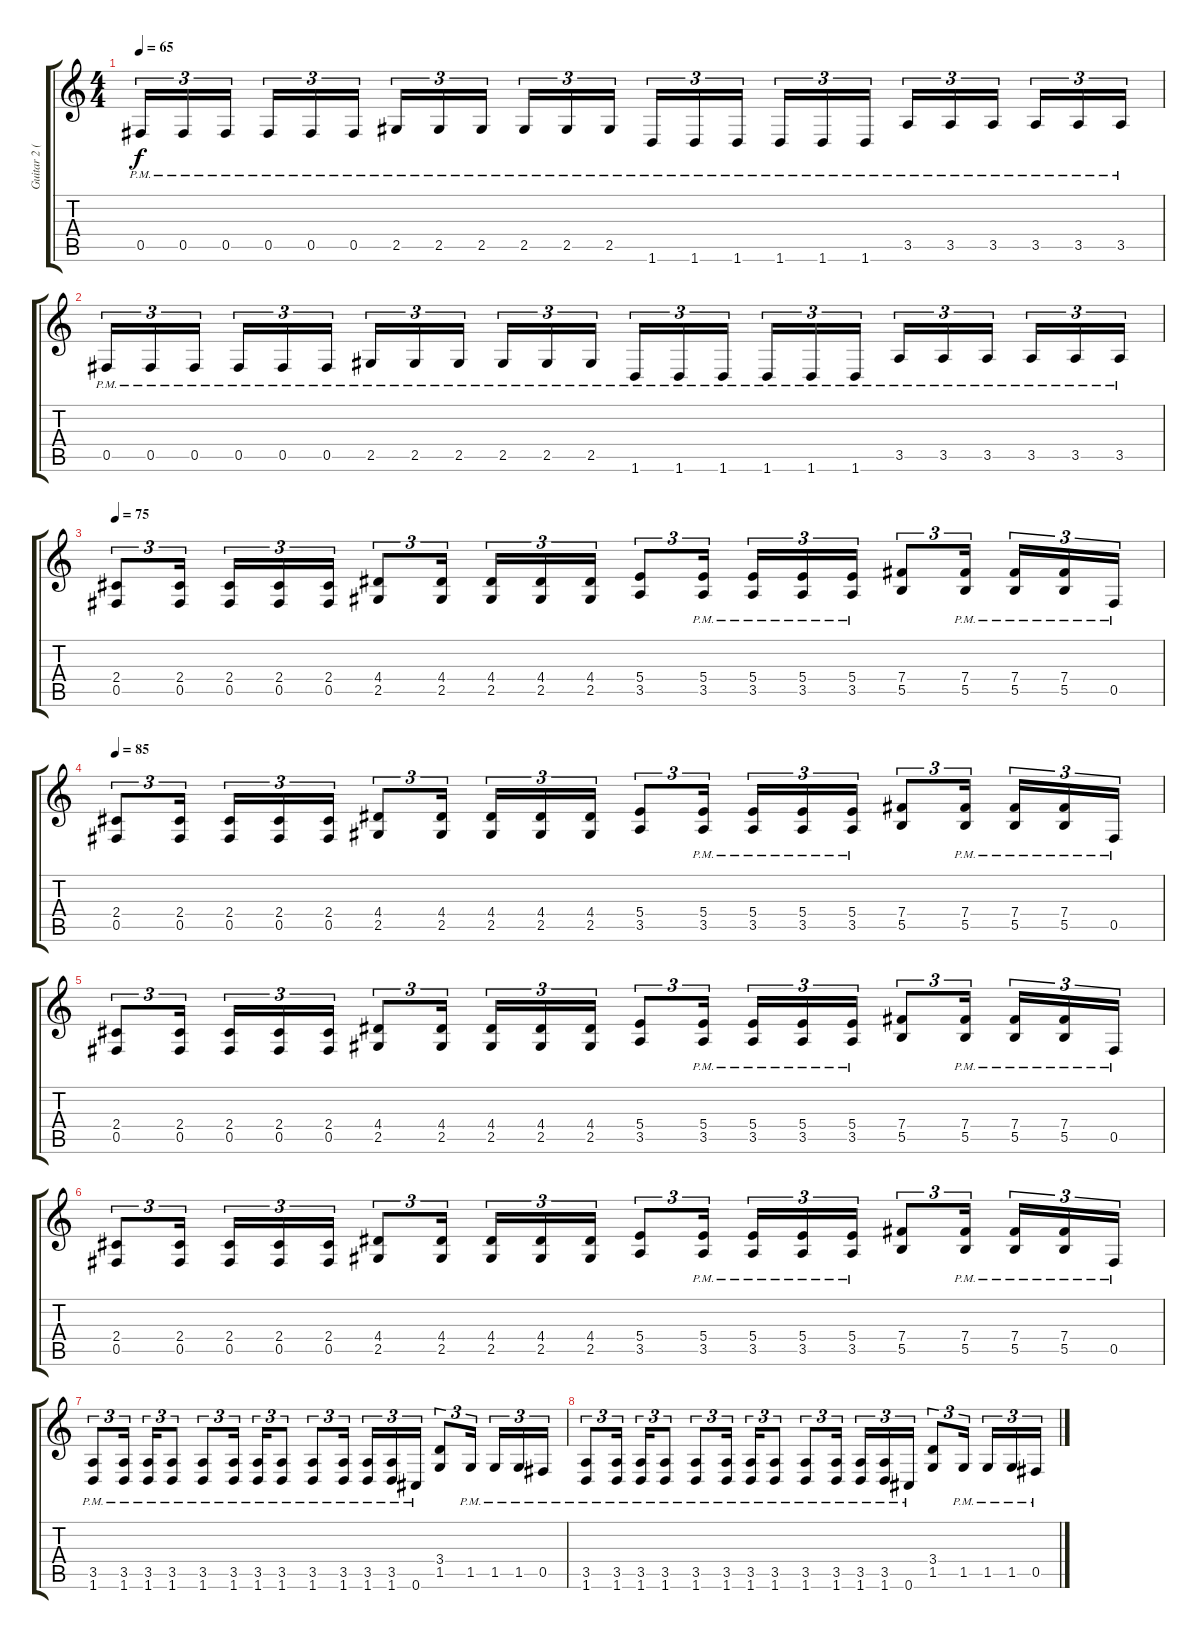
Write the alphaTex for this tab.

\track ("Guitar 2 (Distortion)" "Guitar 2 (") {instrument distortionguitar}
\staff {score tabs}
\tuning (Db4 Ab3 E3 B2 Gb2 Db2) {hide}
\ts (4 4)
\tempo 65
\clef g2
\ks c
0.5{pm}.16{tu (3 2) dy f} 0.5{pm}.16{tu (3 2)} 0.5{pm}.16{tu (3 2)} 0.5{pm}.16{tu (3 2)} 0.5{pm}.16{tu (3 2)} 0.5{pm}.16{tu (3 2)} 2.5{pm}.16{tu (3 2)} 2.5{pm}.16{tu (3 2)} 2.5{pm}.16{tu (3 2)} 2.5{pm}.16{tu (3 2)} 2.5{pm}.16{tu (3 2)} 2.5{pm}.16{tu (3 2)} 1.6{pm}.16{tu (3 2)} 1.6{pm}.16{tu (3 2)} 1.6{pm}.16{tu (3 2)} 1.6{pm}.16{tu (3 2)} 1.6{pm}.16{tu (3 2)} 1.6{pm}.16{tu (3 2)} 3.5{pm}.16{tu (3 2)} 3.5{pm}.16{tu (3 2)} 3.5{pm}.16{tu (3 2)} 3.5{pm}.16{tu (3 2)} 3.5{pm}.16{tu (3 2)} 3.5{pm}.16{tu (3 2)} |
0.5{pm}.16{tu (3 2)} 0.5{pm}.16{tu (3 2)} 0.5{pm}.16{tu (3 2)} 0.5{pm}.16{tu (3 2)} 0.5{pm}.16{tu (3 2)} 0.5{pm}.16{tu (3 2)} 2.5{pm}.16{tu (3 2)} 2.5{pm}.16{tu (3 2)} 2.5{pm}.16{tu (3 2)} 2.5{pm}.16{tu (3 2)} 2.5{pm}.16{tu (3 2)} 2.5{pm}.16{tu (3 2)} 1.6{pm}.16{tu (3 2)} 1.6{pm}.16{tu (3 2)} 1.6{pm}.16{tu (3 2)} 1.6{pm}.16{tu (3 2)} 1.6{pm}.16{tu (3 2)} 1.6{pm}.16{tu (3 2)} 3.5{pm}.16{tu (3 2)} 3.5{pm}.16{tu (3 2)} 3.5{pm}.16{tu (3 2)} 3.5{pm}.16{tu (3 2)} 3.5{pm}.16{tu (3 2)} 3.5{pm}.16{tu (3 2)} |
\tempo 75
(2.4 0.5).8{tu (3 2)} (2.4 0.5).16{tu (3 2)} (2.4 0.5).16{tu (3 2)} (2.4 0.5).16{tu (3 2)} (2.4 0.5).16{tu (3 2)} (4.4 2.5).8{tu (3 2)} (4.4 2.5).16{tu (3 2)} (4.4 2.5).16{tu (3 2)} (4.4 2.5).16{tu (3 2)} (4.4 2.5).16{tu (3 2)} (5.4 3.5).8{tu (3 2)} (5.4{pm} 3.5{pm}).16{tu (3 2)} (5.4{pm} 3.5{pm}).16{tu (3 2)} (5.4{pm} 3.5{pm}).16{tu (3 2)} (5.4{pm} 3.5{pm}).16{tu (3 2)} (7.4 5.5).8{tu (3 2)} (7.4{pm} 5.5{pm}).16{tu (3 2)} (7.4{pm} 5.5{pm}).16{tu (3 2)} (7.4{pm} 5.5{pm}).16{tu (3 2)} 0.5{pm}.16{tu (3 2)} |
\tempo 85
(2.4 0.5).8{tu (3 2)} (2.4 0.5).16{tu (3 2)} (2.4 0.5).16{tu (3 2)} (2.4 0.5).16{tu (3 2)} (2.4 0.5).16{tu (3 2)} (4.4 2.5).8{tu (3 2)} (4.4 2.5).16{tu (3 2)} (4.4 2.5).16{tu (3 2)} (4.4 2.5).16{tu (3 2)} (4.4 2.5).16{tu (3 2)} (5.4 3.5).8{tu (3 2)} (5.4{pm} 3.5{pm}).16{tu (3 2)} (5.4{pm} 3.5{pm}).16{tu (3 2)} (5.4{pm} 3.5{pm}).16{tu (3 2)} (5.4{pm} 3.5{pm}).16{tu (3 2)} (7.4 5.5).8{tu (3 2)} (7.4{pm} 5.5{pm}).16{tu (3 2)} (7.4{pm} 5.5{pm}).16{tu (3 2)} (7.4{pm} 5.5{pm}).16{tu (3 2)} 0.5{pm}.16{tu (3 2)} |
(2.4 0.5).8{tu (3 2)} (2.4 0.5).16{tu (3 2)} (2.4 0.5).16{tu (3 2)} (2.4 0.5).16{tu (3 2)} (2.4 0.5).16{tu (3 2)} (4.4 2.5).8{tu (3 2)} (4.4 2.5).16{tu (3 2)} (4.4 2.5).16{tu (3 2)} (4.4 2.5).16{tu (3 2)} (4.4 2.5).16{tu (3 2)} (5.4 3.5).8{tu (3 2)} (5.4{pm} 3.5{pm}).16{tu (3 2)} (5.4{pm} 3.5{pm}).16{tu (3 2)} (5.4{pm} 3.5{pm}).16{tu (3 2)} (5.4{pm} 3.5{pm}).16{tu (3 2)} (7.4 5.5).8{tu (3 2)} (7.4{pm} 5.5{pm}).16{tu (3 2)} (7.4{pm} 5.5{pm}).16{tu (3 2)} (7.4{pm} 5.5{pm}).16{tu (3 2)} 0.5{pm}.16{tu (3 2)} |
(2.4 0.5).8{tu (3 2)} (2.4 0.5).16{tu (3 2)} (2.4 0.5).16{tu (3 2)} (2.4 0.5).16{tu (3 2)} (2.4 0.5).16{tu (3 2)} (4.4 2.5).8{tu (3 2)} (4.4 2.5).16{tu (3 2)} (4.4 2.5).16{tu (3 2)} (4.4 2.5).16{tu (3 2)} (4.4 2.5).16{tu (3 2)} (5.4 3.5).8{tu (3 2)} (5.4{pm} 3.5{pm}).16{tu (3 2)} (5.4{pm} 3.5{pm}).16{tu (3 2)} (5.4{pm} 3.5{pm}).16{tu (3 2)} (5.4{pm} 3.5{pm}).16{tu (3 2)} (7.4 5.5).8{tu (3 2)} (7.4{pm} 5.5{pm}).16{tu (3 2)} (7.4{pm} 5.5{pm}).16{tu (3 2)} (7.4{pm} 5.5{pm}).16{tu (3 2)} 0.5{pm}.16{tu (3 2)} |
(3.5{pm} 1.6{pm}).8{tu (3 2)} (3.5{pm} 1.6{pm}).16{tu (3 2)} (3.5{pm} 1.6{pm}).16{tu (3 2)} (3.5{pm} 1.6{pm}).8{tu (3 2)} (3.5{pm} 1.6{pm}).8{tu (3 2)} (3.5{pm} 1.6{pm}).16{tu (3 2)} (3.5{pm} 1.6{pm}).16{tu (3 2)} (3.5{pm} 1.6{pm}).8{tu (3 2)} (3.5{pm} 1.6{pm}).8{tu (3 2)} (3.5{pm} 1.6{pm}).16{tu (3 2)} (3.5{pm} 1.6{pm}).16{tu (3 2)} (3.5{pm} 1.6{pm}).16{tu (3 2)} 0.6{pm}.16{tu (3 2)} (3.4 1.5).8{tu (3 2)} 1.5{pm}.16{tu (3 2)} 1.5{pm}.16{tu (3 2)} 1.5{pm}.16{tu (3 2)} 0.5{pm}.16{tu (3 2)} |
(3.5{pm} 1.6{pm}).8{tu (3 2)} (3.5{pm} 1.6{pm}).16{tu (3 2)} (3.5{pm} 1.6{pm}).16{tu (3 2)} (3.5{pm} 1.6{pm}).8{tu (3 2)} (3.5{pm} 1.6{pm}).8{tu (3 2)} (3.5{pm} 1.6{pm}).16{tu (3 2)} (3.5{pm} 1.6{pm}).16{tu (3 2)} (3.5{pm} 1.6{pm}).8{tu (3 2)} (3.5{pm} 1.6{pm}).8{tu (3 2)} (3.5{pm} 1.6{pm}).16{tu (3 2)} (3.5{pm} 1.6{pm}).16{tu (3 2)} (3.5{pm} 1.6{pm}).16{tu (3 2)} 0.6{pm}.16{tu (3 2)} (3.4 1.5).8{tu (3 2)} 1.5{pm}.16{tu (3 2)} 1.5{pm}.16{tu (3 2)} 1.5{pm}.16{tu (3 2)} 0.5{pm}.16{tu (3 2)}
